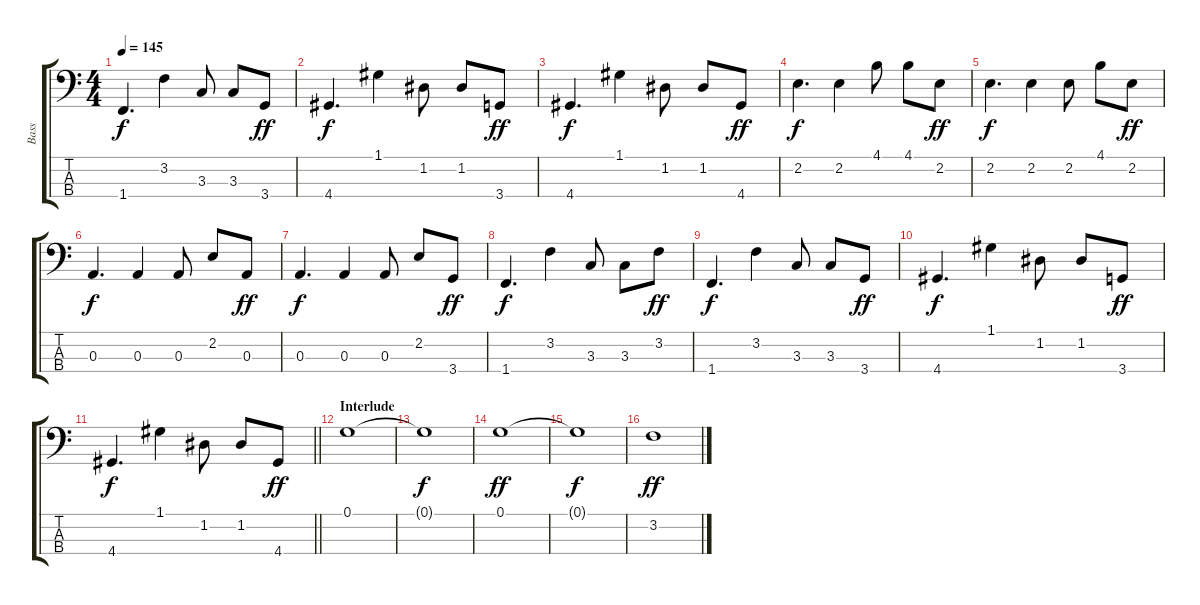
\track ("Bass" "Bass") {instrument electricbassfinger}
\staff {score tabs}
\tuning (G2 D2 A1 E1) {hide}
\ts (4 4)
\tempo 145
\clef f4
\ks c
1.4.4{d dy f} 3.2.4 3.3.8 3.3.8 3.4.8{dy ff} |
4.4.4{d dy f} 1.1.4 1.2.8 1.2.8 3.4.8{dy ff} |
4.4.4{d dy f} 1.1.4 1.2.8 1.2.8 4.4.8{dy ff} |
2.2.4{d dy f} 2.2.4 4.1.8 4.1.8 2.2.8{dy ff} |
2.2.4{d dy f} 2.2.4 2.2.8 4.1.8 2.2.8{dy ff} |
0.3.4{d dy f} 0.3.4 0.3.8 2.2.8 0.3.8{dy ff} |
0.3.4{d dy f} 0.3.4 0.3.8 2.2.8 3.4.8{dy ff} |
1.4.4{d dy f} 3.2.4 3.3.8 3.3.8 3.2.8{dy ff} |
1.4.4{d dy f} 3.2.4 3.3.8 3.3.8 3.4.8{dy ff} |
4.4.4{d dy f} 1.1.4 1.2.8 1.2.8 3.4.8{dy ff} |
\barLineRight lightlight
4.4.4{d dy f} 1.1.4 1.2.8 1.2.8 4.4.8{dy ff} |
\section ("" "Interlude")
0.1.1 |
0.1{t}.1{dy f} |
0.1.1{dy ff} |
0.1{t}.1{dy f} |
3.2.1{dy ff}
